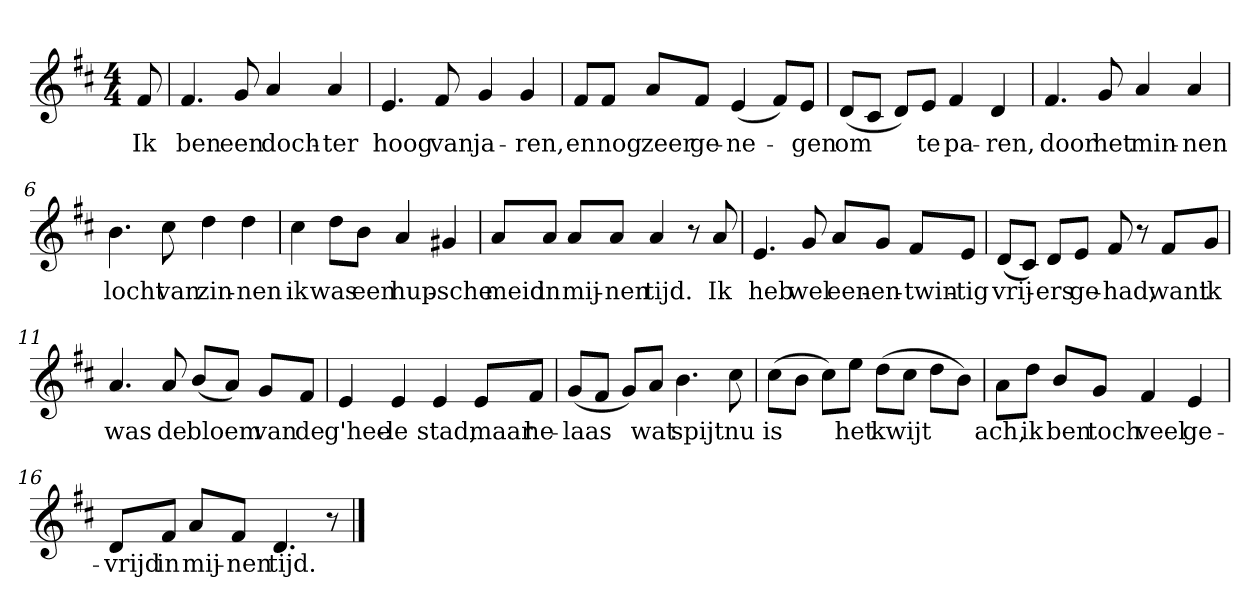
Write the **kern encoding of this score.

**kern	**text
*part1	*part1
*staff1	*staff1
*clefG2	*
*k[f#c#]	*
*D:	*
*M4/4	*
*MM120	*
=	=
8f#	Ik
=1	=1
4.f#	ben
8g	een
4a	doch-
4a	-ter
=2	=2
4.e	hoog
8f#	van
4g	ja-
4g	-ren,
=3	=3
8f#/L	en
8f#/J	nog
8a/L	zeer
8f#/J	ge-
(4e	-ne-
8f#/L)	.
8e/J	-gen
=4	=4
(8d/L	om
8c#/J	.
8d/L)	.
8e/J	te
4f#	pa-
4d	-ren,
=5	=5
4.f#	door
8g	het
4a	min-
4a	-nen
=6	=6
4.b	locht
8cc#	van
4dd	zin-
4dd	-nen
=7	=7
4cc#	ik
8dd\L	was
8b\J	een
4a	hup-
4g#X	-sche
=8	=8
8a/L	meid
8a/J	in
8a/L	mij-
8a/J	-nen
4a	tijd.
8r	.
8a	Ik
=9	=9
4.e	heb
8g	wel
8a/L	een-
8g/J	-en-
8f#/L	-twin-
8e/J	-tig
=10	=10
(8d/L	vrij-
8c#/J)	.
8d/L	-ers
8e/J	ge-
8f#	-had,
8r	.
8f#/L	want
8g/J	ik
=11	=11
4.a	was
8a	de
(8b/L	bloem
8a/J)	.
8g/L	van
8f#/J	de
=12	=12
4e	g'hee-
4e	-le
4e	stad;
8e/L	maar
8f#/J	he-
=13	=13
(8g/L	-laas
8f#/J	.
8g/L)	.
8a/J	wat
4.b	spijt
8cc#	nu
=14	=14
(8cc#\L	is
8b\J	.
8cc#\L)	.
8ee\J	het
(8dd\L	kwijt
8cc#\J	.
8dd\L	.
8b\J)	.
=15	=15
8a\L	ach,
8dd\J	ik
8b/L	ben
8g/J	toch
4f#	veel
4e	ge-
=16	=16
8d/L	-vrijd
8f#/J	in
8a/L	mij-
8f#/J	-nen
4.d	tijd.
8r	.
==	==
*-	*-
